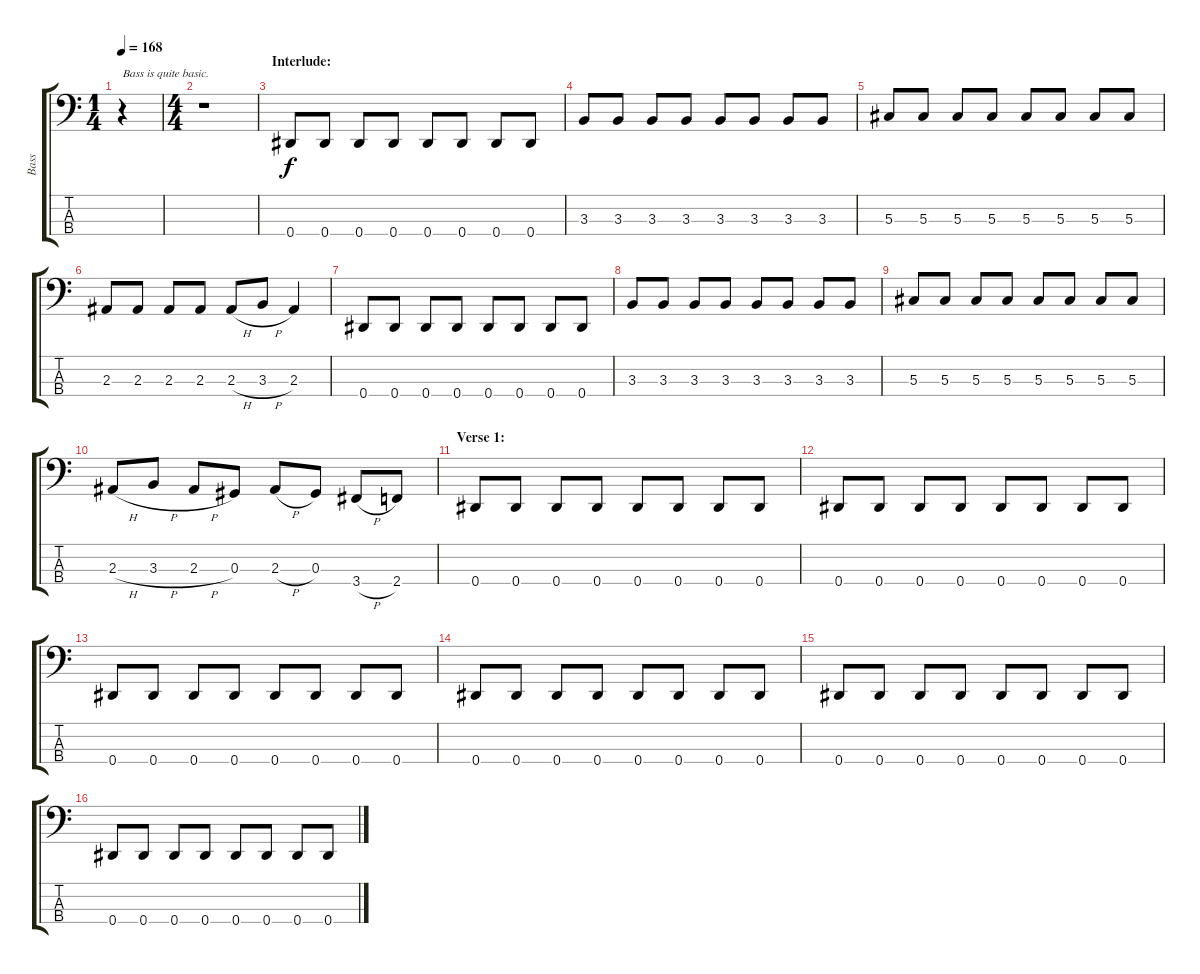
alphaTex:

\track ("Bass" "Bass") {instrument electricbasspick}
\staff {score tabs}
\tuning (Gb2 Db2 Ab1 Eb1) {hide}
\ts (1 4)
\tempo 168
\clef f4
\ks c
r.4{txt "Bass is quite basic." dy f instrument electricbasspick} |
\ts (4 4)
r.1 |
\section ("" "Interlude:")
0.4.8 0.4.8 0.4.8 0.4.8 0.4.8 0.4.8 0.4.8 0.4.8 |
3.3.8 3.3.8 3.3.8 3.3.8 3.3.8 3.3.8 3.3.8 3.3.8 |
5.3.8 5.3.8 5.3.8 5.3.8 5.3.8 5.3.8 5.3.8 5.3.8 |
2.3.8 2.3.8 2.3.8 2.3.8 2.3{h}.8 3.3{h}.8 2.3.4 |
0.4.8 0.4.8 0.4.8 0.4.8 0.4.8 0.4.8 0.4.8 0.4.8 |
3.3.8 3.3.8 3.3.8 3.3.8 3.3.8 3.3.8 3.3.8 3.3.8 |
5.3.8 5.3.8 5.3.8 5.3.8 5.3.8 5.3.8 5.3.8 5.3.8 |
2.3{h}.8 3.3{h}.8 2.3{h}.8 0.3.8 2.3{h}.8 0.3.8 3.4{h}.8 2.4.8 |
\section ("" "Verse 1:")
0.4.8 0.4.8 0.4.8 0.4.8 0.4.8 0.4.8 0.4.8 0.4.8 |
0.4.8 0.4.8 0.4.8 0.4.8 0.4.8 0.4.8 0.4.8 0.4.8 |
0.4.8 0.4.8 0.4.8 0.4.8 0.4.8 0.4.8 0.4.8 0.4.8 |
0.4.8 0.4.8 0.4.8 0.4.8 0.4.8 0.4.8 0.4.8 0.4.8 |
0.4.8 0.4.8 0.4.8 0.4.8 0.4.8 0.4.8 0.4.8 0.4.8 |
0.4.8 0.4.8 0.4.8 0.4.8 0.4.8 0.4.8 0.4.8 0.4.8
